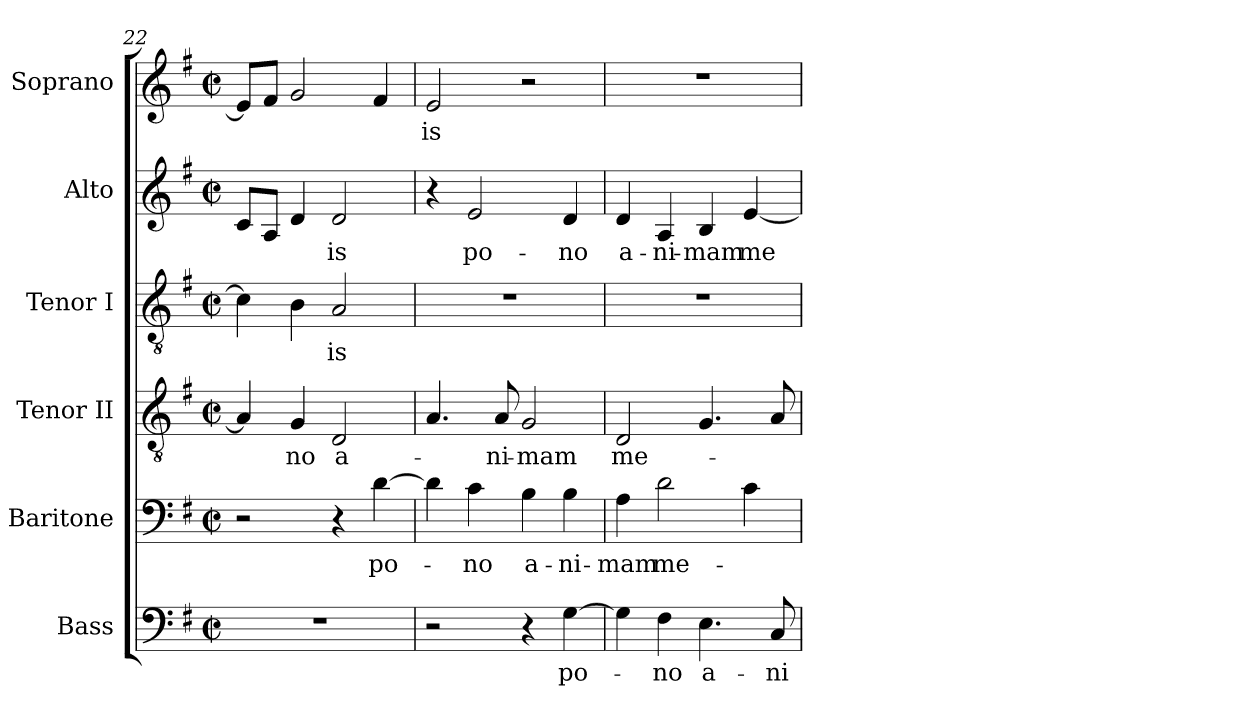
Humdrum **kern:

**kern	**text	**kern	**text	**kern	**text	**kern	**text	**kern	**text	**kern	**text
*part6	*part6	*part5	*part5	*part4	*part4	*part3	*part3	*part2	*part2	*part1	*part1
*staff6	*staff6	*staff5	*staff5	*staff4	*staff4	*staff3	*staff3	*staff2	*staff2	*staff1	*staff1
*I"Bass	*	*I"Baritone	*	*I"Tenor II	*	*I"Tenor I	*	*I"Alto	*	*I"Soprano	*
*I'B.	*	*I'B.	*	*I'T.	*	*I'T.	*	*I'A.	*	*I'S.	*
*clefF4	*	*clefF4	*	*clefGv2	*	*clefGv2	*	*clefG2	*	*clefG2	*
*	*	*	*	*ITrd7c12	*	*ITrd7c12	*	*	*	*	*
*k[f#]	*	*k[f#]	*	*k[f#]	*	*k[f#]	*	*k[f#]	*	*k[f#]	*
*G:	*	*G:	*	*G:	*	*G:	*	*G:	*	*G:	*
*M2/2	*	*M2/2	*	*M2/2	*	*M2/2	*	*M2/2	*	*M2/2	*
*met(c|)	*	*met(c|)	*	*met(c|)	*	*met(c|)	*	*met(c|)	*	*met(c|)	*
=22	=22	=22	=22	=22	=22	=22	=22	=22	=22	=22	=22
1r	.	2r	.	4AAi/]	.	4Ci\]	.	8ci/L	.	8ei/L]	.
.	.	.	.	.	.	.	.	8Ai/J	.	8f#i/J	.
!	!	!	!	!	!LO:LY:b:color=#000000	!	!	!	!	!	!
.	.	.	.	4GGi/	-no	4BBi\	.	4di/	.	2gi/	.
!	!	!	!	!	!LO:LY:b:color=#000000	!	!	!	!	!	!
!	!	!	!	!	!	!	!LO:LY:b:color=#000000	!	!	!	!
!	!	!	!	!	!	!	!	!	!LO:LY:b:color=#000000	!	!
.	.	4r	.	2DDi/	a-	2AAi/	-is	2di/	-is	.	.
!	!	!	!LO:LY:b:color=#000000	!	!	!	!	!	!	!	!
.	.	[>4di\	po-	.	.	.	.	.	.	4f#i/	.
=23	=23	=23	=23	=23	=23	=23	=23	=23	=23	=23	=23
!	!	!	!	!	!	!	!	!	!	!	!LO:LY:b:color=#000000
2r	.	4di\]	.	4.AAi/	.	1r	.	4r	.	2ei/	-is
!	!	!	!LO:LY:b:color=#000000	!	!	!	!	!	!	!	!
!	!	!	!	!	!	!	!	!	!LO:LY:b:color=#000000	!	!
.	.	4ci\	-no	.	.	.	.	2ei/	po-	.	.
!	!	!	!	!	!LO:LY:b:color=#000000	!	!	!	!	!	!
.	.	.	.	8AAi/	-ni-	.	.	.	.	.	.
!	!	!	!LO:LY:b:color=#000000	!	!	!	!	!	!	!	!
!	!	!	!	!	!LO:LY:b:color=#000000	!	!	!	!	!	!
4r	.	4Bi\	a-	2GGi/	-mam	.	.	.	.	2r	.
!	!LO:LY:b:color=#000000	!	!	!	!	!	!	!	!	!	!
!	!	!	!LO:LY:b:color=#000000	!	!	!	!	!	!	!	!
!	!	!	!	!	!	!	!	!	!LO:LY:b:color=#000000	!	!
[>4Gi\	po-	4Bi\	-ni-	.	.	.	.	4di/	-no	.	.
=24	=24	=24	=24	=24	=24	=24	=24	=24	=24	=24	=24
!	!	!	!LO:LY:b:color=#000000	!	!	!	!	!	!	!	!
!	!	!	!	!	!LO:LY:b:color=#000000	!	!	!	!	!	!
!	!	!	!	!	!	!	!	!	!LO:LY:b:color=#000000	!	!
4Gi\]	.	4Ai\	-mam	2DDi/	me-	1r	.	4di/	a-	1r	.
!	!LO:LY:b:color=#000000	!	!	!	!	!	!	!	!	!	!
!	!	!	!LO:LY:b:color=#000000	!	!	!	!	!	!	!	!
!	!	!	!	!	!	!	!	!	!LO:LY:b:color=#000000	!	!
4F#i\	-no	2di\	me-	.	.	.	.	4Ai/	-ni-	.	.
!	!LO:LY:b:color=#000000	!	!	!	!	!	!	!	!	!	!
!	!	!	!	!	!	!	!	!	!LO:LY:b:color=#000000	!	!
4.Ei\	a-	.	.	4.GGi/	.	.	.	4Bi/	-mam	.	.
!	!	!	!	!	!	!	!	!	!LO:LY:b:color=#000000	!	!
.	.	4ci\	.	.	.	.	.	[<4ei/	me-	.	.
!	!LO:LY:b:color=#000000	!	!	!	!	!	!	!	!	!	!
8Ci/	-ni-	.	.	8AAi/	.	.	.	.	.	.	.
=	=	=	=	=	=	=	=	=	=	=	=
*-	*-	*-	*-	*-	*-	*-	*-	*-	*-	*-	*-
